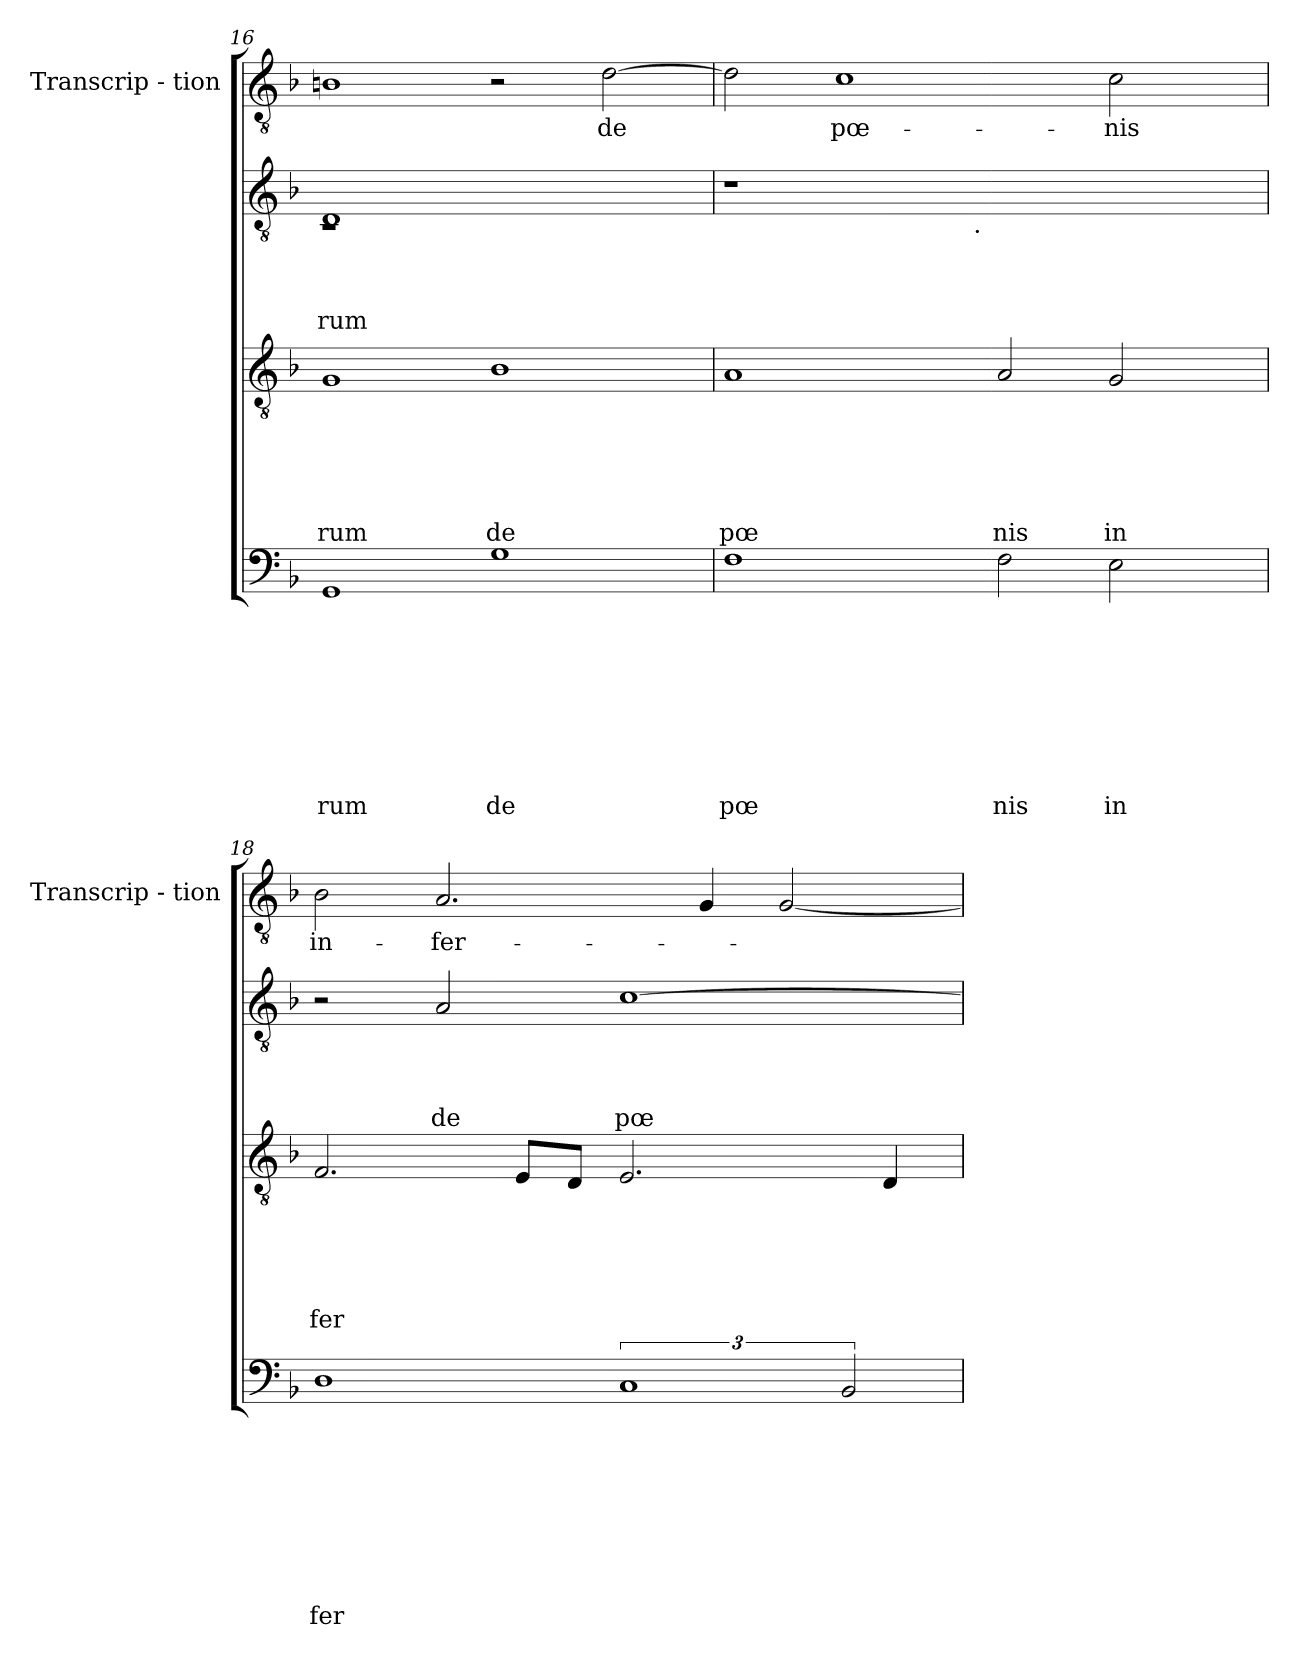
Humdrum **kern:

**kern	**text	**text	**text	**text	**text	**text	**text	**text	**text	**kern	**text	**text	**text	**text	**text	**text	**kern	**text	**text	**text	**text	**kern	**text
*part4	*part4	*part4	*part4	*part4	*part4	*part4	*part4	*part4	*part4	*part3	*part3	*part3	*part3	*part3	*part3	*part3	*part2	*part2	*part2	*part2	*part2	*part1	*part1
*staff4	*staff4	*staff4	*staff4	*staff4	*staff4	*staff4	*staff4	*staff4	*staff4	*staff3	*staff3	*staff3	*staff3	*staff3	*staff3	*staff3	*staff2	*staff2	*staff2	*staff2	*staff2	*staff1	*staff1
*	*	*	*	*	*	*	*	*	*	*	*	*	*	*	*	*	*	*	*	*	*	*I"Transcrip - tion	*
*	*	*	*	*	*	*	*	*	*	*	*	*	*	*	*	*	*	*	*	*	*	*I'Transcrip - tion	*
*clefF4	*	*	*	*	*	*	*	*	*	*clefGv2	*	*	*	*	*	*	*clefGv2	*	*	*	*	*clefGv2	*
*k[b-]	*	*	*	*	*	*	*	*	*	*k[b-]	*	*	*	*	*	*	*k[b-]	*	*	*	*	*k[b-]	*
*F:	*	*	*	*	*	*	*	*	*	*F:	*	*	*	*	*	*	*F:	*	*	*	*	*F:	*
=16	=16	=16	=16	=16	=16	=16	=16	=16	=16	=16	=16	=16	=16	=16	=16	=16	=16	=16	=16	=16	=16	=16	=16
*	*	*	*	*	*	*	*	*	*	*	*	*	*	*	*	*	*^	*	*	*	*	*	*
!	!	!	!	!	!	!	!	!	!LO:LY:b	!	!	!	!	!	!	!LO:LY:b	!	!LO:N:vis=1	!	!	!	!LO:LY:b	!	!
1GG	.	.	.	.	.	.	.	.	-rum	1G	.	.	.	.	.	rum	1D	0rC	.	.	.	rum	1Bn	.
!	!	!	!	!	!	!	!	!	!LO:LY:b	!	!	!	!	!	!	!LO:LY:b	!	!	!	!	!	!	!	!
1G	.	.	.	.	.	.	.	.	de	1B-	.	.	.	.	.	de	1ryy	.	.	.	.	.	2r	.
!	!	!	!	!	!	!	!	!	!	!	!	!	!	!	!	!	!	!	!	!	!	!	!	!LO:LY:b
.	.	.	.	.	.	.	.	.	.	.	.	.	.	.	.	.	.	.	.	.	.	.	[<2d\	de
!!LO:LB:g=z
=17	=17	=17	=17	=17	=17	=17	=17	=17	=17	=17	=17	=17	=17	=17	=17	=17	=17	=17	=17	=17	=17	=17	=17	=17
!	!	!	!	!	!	!	!	!	!LO:LY:b	!	!	!	!	!	!	!LO:LY:b	!	!	!	!	!	!	!	!
1F	.	.	.	.	.	.	.	.	pœ	1A	.	.	.	.	.	pœ	1r	3%2ryy	.	.	.	.	2d\]	.
!	!	!	!	!	!	!	!	!	!	!	!	!	!	!	!	!	!	!	!	!	!	!	!	!LO:LY:b
.	.	.	.	.	.	.	.	.	.	.	.	.	.	.	.	.	.	.	.	.	.	.	1c	pœ-
.	.	.	.	.	.	.	.	.	.	.	.	.	.	.	.	.	.	6..ryy	.	.	.	.	.	.
!	!	!	!	!	!	!	!	!	!	!	!	!	!	!	!	!	!	!LO:TX:b:t=.	!	!	!	!	!	!
.	.	.	.	.	.	.	.	.	.	.	.	.	.	.	.	.	.	3%2ryy	.	.	.	.	.	.
!	!	!	!	!	!	!	!	!	!LO:LY:b	!	!	!	!	!	!	!LO:LY:b	!	!	!	!	!	!	!	!
2F\	.	.	.	.	.	.	.	.	nis	2A/	.	.	.	.	.	nis	1ryy	.	.	.	.	.	.	.
!	!	!	!	!	!	!	!	!	!LO:LY:b	!	!	!	!	!	!	!LO:LY:b	!	!	!	!	!	!	!	!LO:LY:b
2E\	.	.	.	.	.	.	.	.	in	2G/	.	.	.	.	.	in	.	.	.	.	.	.	2c\	-nis
.	.	.	.	.	.	.	.	.	.	.	.	.	.	.	.	.	.	3ryy	.	.	.	.	.	.
.	.	.	.	.	.	.	.	.	.	.	.	.	.	.	.	.	.	24ryy	.	.	.	.	.	.
=18	=18	=18	=18	=18	=18	=18	=18	=18	=18	=18	=18	=18	=18	=18	=18	=18	=18	=18	=18	=18	=18	=18	=18	=18
!	!	!	!	!	!	!	!	!	!LO:LY:b	!	!	!	!	!	!	!LO:LY:b	!	!	!	!	!	!	!	!LO:LY:b
*	*	*	*	*	*	*	*	*	*	*	*	*	*	*	*	*	*v	*v	*	*	*	*	*	*
1D	.	.	.	.	.	.	.	.	fer	2.F/	.	.	.	.	.	fer	2r	.	.	.	.	2B-\	in-
!	!	!	!	!	!	!	!	!	!	!	!	!	!	!	!	!	!	!	!	!	!LO:LY:b	!	!LO:LY:b
.	.	.	.	.	.	.	.	.	.	.	.	.	.	.	.	.	2A/	.	.	.	de	2.A/	-fer-
.	.	.	.	.	.	.	.	.	.	8E/L	.	.	.	.	.	.	.	.	.	.	.	.	.
.	.	.	.	.	.	.	.	.	.	8D/J	.	.	.	.	.	.	.	.	.	.	.	.	.
!	!	!	!	!	!	!	!	!	!	!	!	!	!	!	!	!	!	!	!	!	!LO:LY:b	!	!
3%2C	.	.	.	.	.	.	.	.	.	2.E/	.	.	.	.	.	.	[>1c	.	.	.	pœ	.	.
.	.	.	.	.	.	.	.	.	.	.	.	.	.	.	.	.	.	.	.	.	.	4G/	.
.	.	.	.	.	.	.	.	.	.	.	.	.	.	.	.	.	.	.	.	.	.	[<2G/	.
3BB-/	.	.	.	.	.	.	.	.	.	.	.	.	.	.	.	.	.	.	.	.	.	.	.
.	.	.	.	.	.	.	.	.	.	4D/	.	.	.	.	.	.	.	.	.	.	.	.	.
=	=	=	=	=	=	=	=	=	=	=	=	=	=	=	=	=	=	=	=	=	=	=	=
*-	*-	*-	*-	*-	*-	*-	*-	*-	*-	*-	*-	*-	*-	*-	*-	*-	*-	*-	*-	*-	*-	*-	*-
